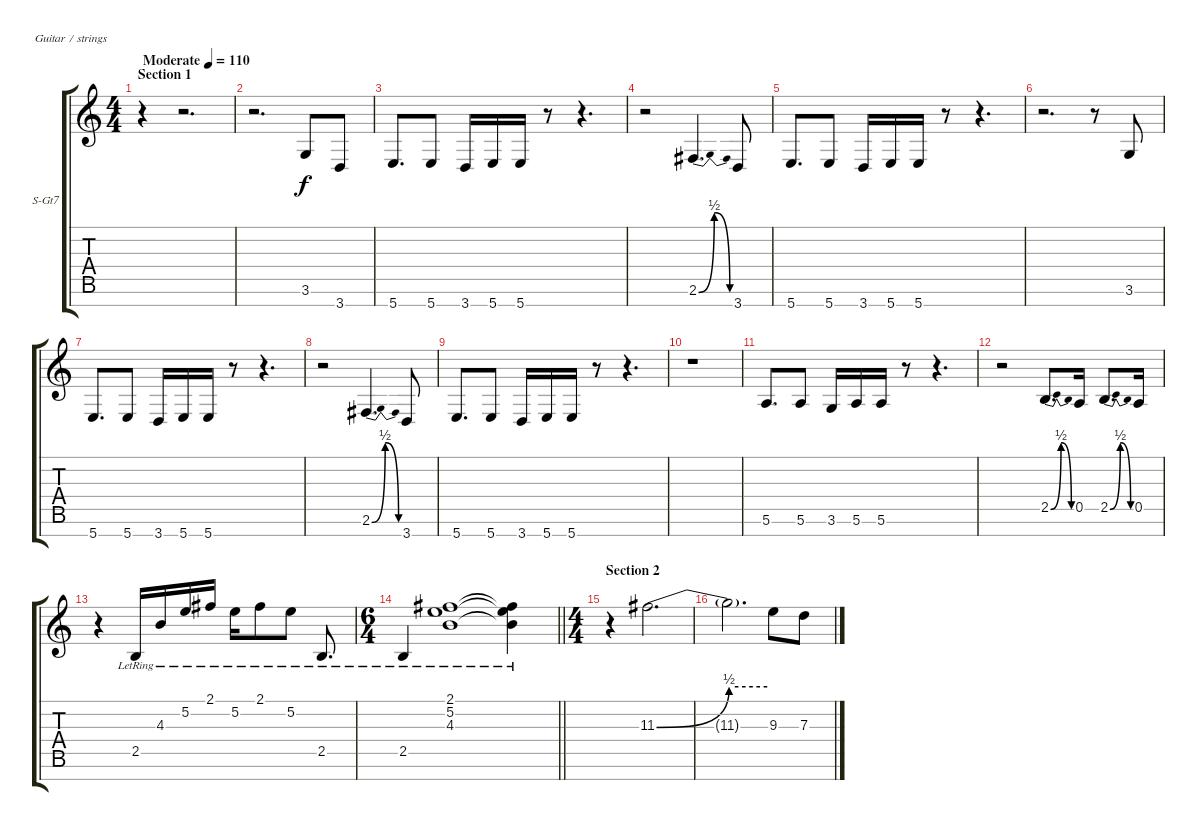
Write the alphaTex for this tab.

\bracketExtendMode groupsimilarinstruments
\firstSystemTrackNameOrientation horizontal
\otherSystemsTrackNameOrientation horizontal
\track ("Track 1" "S-Gt7") {instrument acousticguitarsteel}
\staff {score tabs}
\tuning (E4 B3 G3 D3 A2 E2 B1)
\ts (4 4)
\beaming (8 2 2 2 2)
\section ("" "Section 1")
\tempo (110 "Moderate")
\clef g2
\ks c
r.4{dy f instrument acousticguitarsteel} r.2{d} |
r.2{d} 3.6.8 3.7.8 |
5.7.8{d} 5.7.8 3.7.16 5.7.16 5.7.16 r.8 r.4{d} |
r.2 2.6{be (bendrelease 0 0 30 2 30 2 60 0)}.4{d} 3.7.8 |
5.7.8{d} 5.7.8 3.7.16 5.7.16 5.7.16 r.8 r.4{d} |
r.2{d} r.8 3.6.8 |
5.7.8{d} 5.7.8 3.7.16 5.7.16 5.7.16 r.8 r.4{d} |
r.2 2.6{be (bendrelease 0 0 30 2 30 2 60 0)}.4{d} 3.7.8 |
5.7.8{d} 5.7.8 3.7.16 5.7.16 5.7.16 r.8 r.4{d} |
r.1 |
5.6.8{d} 5.6.8 3.6.16 5.6.16 5.6.16 r.8 r.4{d} |
r.2 2.5{be (bendrelease 0 0 30 2 30 2 60 0)}.8{d} 0.5.16 2.5{be (bendrelease 0 0 30 2 30 2 60 0)}.8{d} 0.5.16 |
r.4 2.5{lr}.16 4.3{lr}.16 5.2{lr}.16 2.1{lr}.16 5.2{lr}.16 2.1{lr}.8 5.2{lr}.8 2.5{lr}.8{d} |
\ts (6 4)
\beaming (8 6 6)
\barLineRight lightlight
2.5{lr}.4 (2.1{lr} 5.2{lr} 4.3{lr}).1 (2.1{lr t} 5.2{lr t} 4.3{lr t}).4 |
\ts (4 4)
\beaming (8 2 2 2 2)
\section ("" "Section 2")
r.4 11.3{be (bend 0 0 60 2)}.2{d} |
11.3{be (hold 0 2 60 2) t}.2{d} 9.3.8 7.3.8
